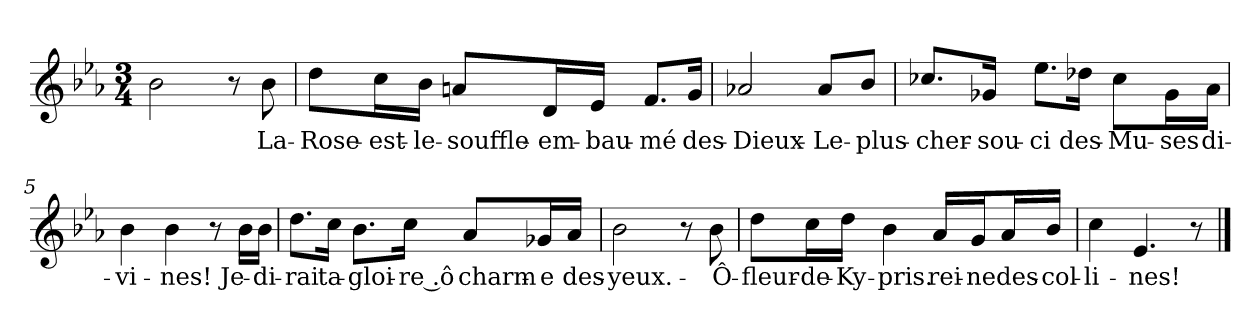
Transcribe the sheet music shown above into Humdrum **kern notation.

**kern	**text
*part1	*part1
*staff1	*staff1
*clefG2	*
*k[b-e-a-]	*
*E-:	*
*M3/4	*
=1	=1
2b-\	.
8r	.
8b-\	La-
=2	=2
8dd\L	Rose-
16cc\L	est-
16b-\JJ	le-
8an/L	souffle-
16d/L	em-
16e-/JJ	-bau-
8.f/L	-mé
16g/Jk	des-
=3	=3
2a-X/	Dieux-
8a-/L	Le-
8b-/J	plus-
=4	=4
8.cc-X/L	cher-
16g-X/Jk	sou-
8.ee-\L	-ci
16dd-X\Jk	des-
8cc-\L	Mu-
16g-\L	-ses
16a-\JJ	di-
!!LO:LB:g=z
=5	=5
4b-\	-vi-
4b-\	-nes!
8r	.
16b-\LL	Je-
16b-\JJ	di-
=6	=6
8.dd\L	-rai
16cc\Jk	ta-
8.b-\L	gloi-
16cc\Jk	-re .ô
8a-/L	charm-
16g-X/L	-e
16a-/JJ	des-
!!LO:LB:g=z
=7	=7
2b-\	yeux.-
8r	.
8b-\	Ô-
=8	=8
8dd\L	fleur-
16cc\L	de-
16dd\JJ	Ky-
4b-\	-pris.
16a-/LL	rei-
16g/J	-ne
16a-/L	des-
16b-/JJ	col-
=9	=9
4cc\	-li-
4.e-/	-nes!
8r	.
==	==
*-	*-
